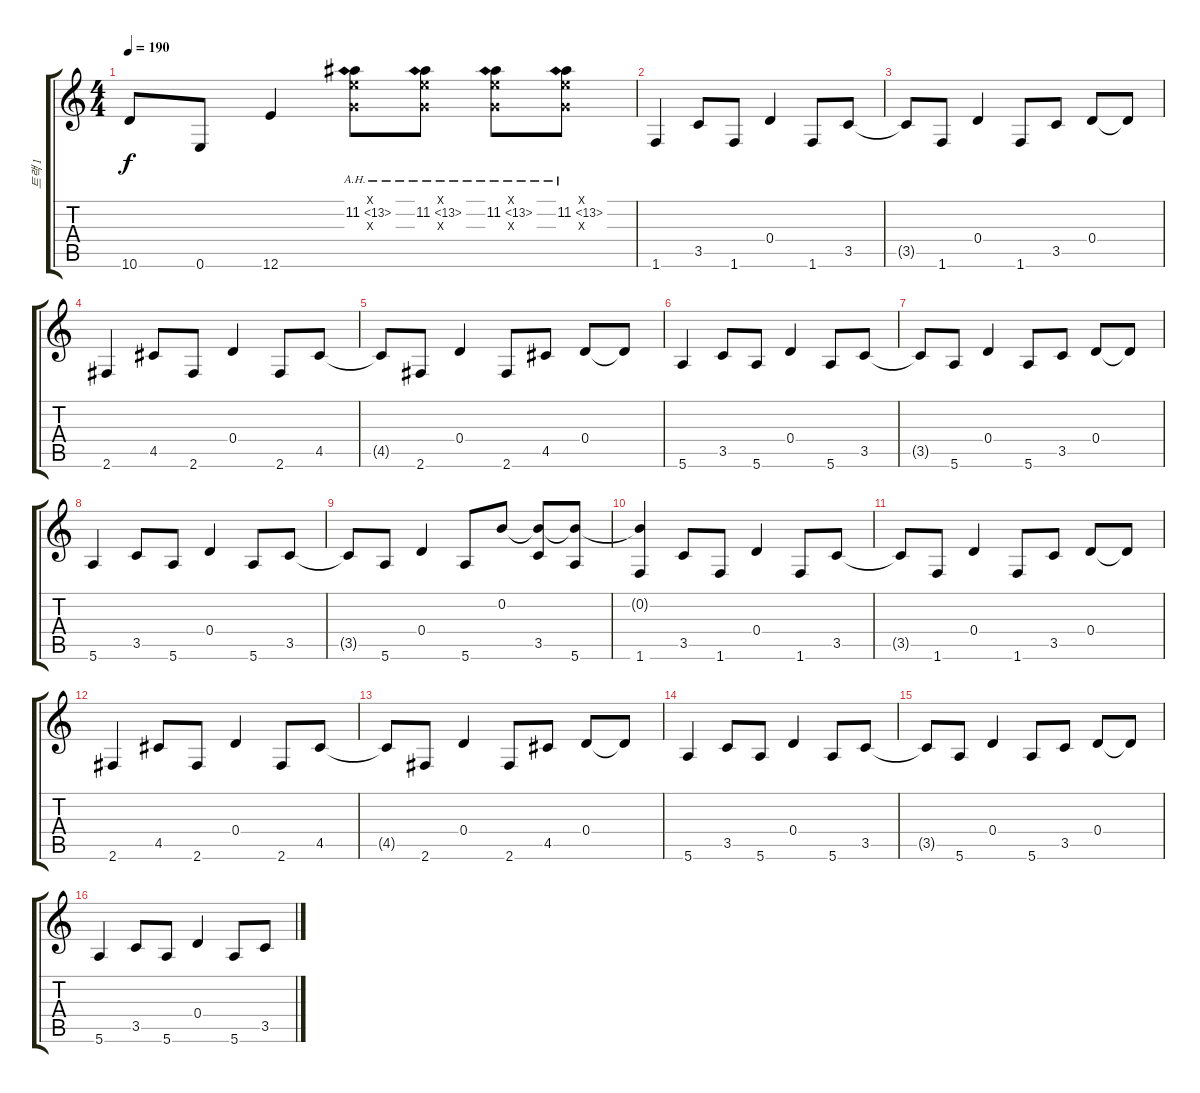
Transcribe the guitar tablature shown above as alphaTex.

\track ("트랙 1" "트랙 1") {instrument overdrivenguitar}
\staff {score tabs}
\tuning (E4 B3 G3 D3 A2 E2) {hide}
\ts (4 4)
\tempo 190
\clef g2
\ks c
10.6{t}.8{dy f} 0.6.8 12.6.4 (0.1{x} 11.2{ah 2} 0.3{x}).8 (0.1{x} 11.2{ah 2} 0.3{x}).8 (0.1{x} 11.2{ah 2} 0.3{x}).8 (0.1{x} 11.2{ah 2} 0.3{x}).8 |
1.6.4{instrument acousticguitarsteel} 3.5.8 1.6.8 0.4.4 1.6.8 3.5.8 |
3.5{t}.8 1.6.8 0.4.4 1.6.8 3.5.8 0.4.8 0.4{t}.8 |
2.6.4 4.5.8 2.6.8 0.4.4 2.6.8 4.5.8 |
4.5{t}.8 2.6.8 0.4.4 2.6.8 4.5.8 0.4.8 0.4{t}.8 |
5.6.4 3.5.8 5.6.8 0.4.4 5.6.8 3.5.8 |
3.5{t}.8 5.6.8 0.4.4 5.6.8 3.5.8 0.4.8 0.4{t}.8 |
5.6.4 3.5.8 5.6.8 0.4.4 5.6.8 3.5.8 |
3.5{t}.8 5.6.8 0.4.4 5.6.8 0.2.8 (0.2{t} 3.5).8 (0.2{t} 5.6).8 |
(0.2{t} 1.6).4 3.5.8 1.6.8 0.4.4 1.6.8 3.5.8 |
3.5{t}.8 1.6.8 0.4.4 1.6.8 3.5.8 0.4.8 0.4{t}.8 |
2.6.4 4.5.8 2.6.8 0.4.4 2.6.8 4.5.8 |
4.5{t}.8 2.6.8 0.4.4 2.6.8 4.5.8 0.4.8 0.4{t}.8 |
5.6.4 3.5.8 5.6.8 0.4.4 5.6.8 3.5.8 |
3.5{t}.8 5.6.8 0.4.4 5.6.8 3.5.8 0.4.8 0.4{t}.8 |
5.6.4 3.5.8 5.6.8 0.4.4 5.6.8 3.5.8
